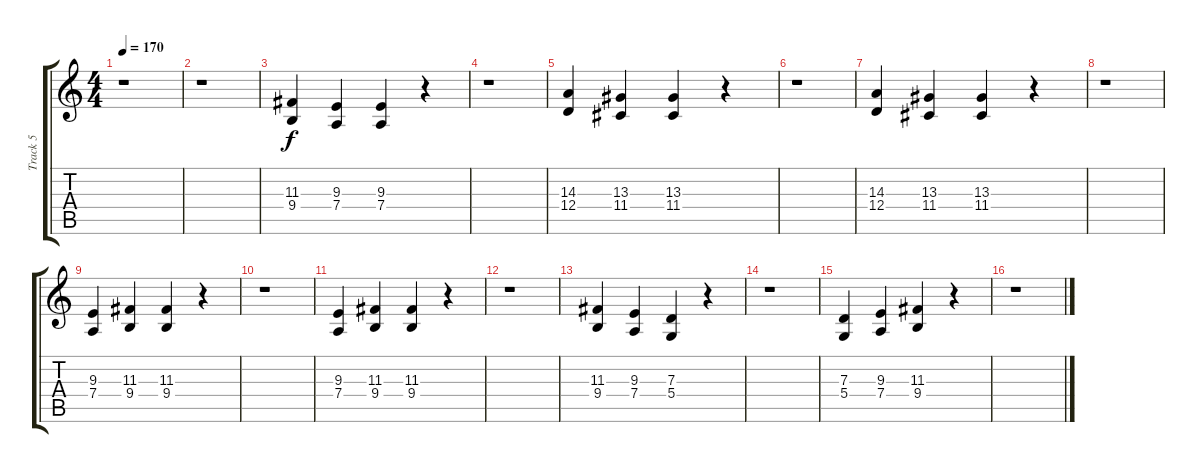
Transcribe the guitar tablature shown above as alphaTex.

\track ("Track 5" "Track 5") {instrument violin}
\staff {score tabs}
\tuning (E4 B3 G3 D3 A2 E2) {hide}
\ts (4 4)
\tempo 170
\clef g2
\ks c
r.1{dy f} |
r.1 |
(11.3 9.4).4{instrument viola} (9.3 7.4).4 (9.3 7.4).4 r.4 |
r.1 |
(14.3 12.4).4 (13.3 11.4).4 (13.3 11.4).4 r.4 |
r.1 |
(14.3 12.4).4 (13.3 11.4).4 (13.3 11.4).4 r.4 |
r.1 |
(9.3 7.4).4 (11.3 9.4).4 (11.3 9.4).4 r.4 |
r.1 |
(9.3 7.4).4 (11.3 9.4).4 (11.3 9.4).4 r.4 |
r.1 |
(11.3 9.4).4 (9.3 7.4).4 (7.3 5.4).4 r.4 |
r.1 |
(7.3 5.4).4 (9.3 7.4).4 (11.3 9.4).4 r.4 |
r.1
